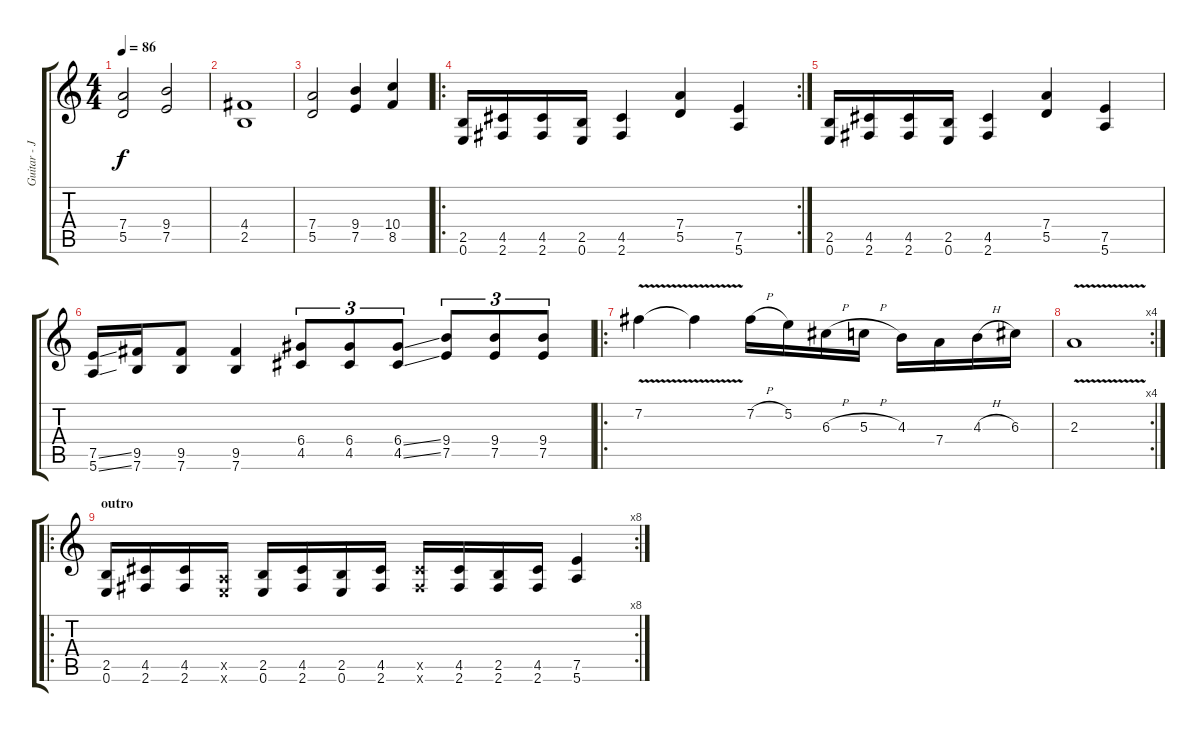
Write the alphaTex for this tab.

\track ("Guitar - James" "Guitar - J") {instrument overdrivenguitar}
\staff {score tabs}
\tuning (E4 B3 G3 D3 A2 E2) {hide}
\ts (4 4)
\tempo 86
\clef g2
\ks c
(7.4 5.5).2{dy f} (9.4 7.5).2 |
(4.4 2.5).1 |
(7.4 5.5).2 (9.4 7.5).4 (10.4 8.5).4 |
\ro
\rc 2
(2.5 0.6).16 (4.5 2.6).16 (4.5 2.6).16 (2.5 0.6).16 (4.5 2.6).4 (7.4 5.5).4 (7.5 5.6).4 |
(2.5 0.6).16 (4.5 2.6).16 (4.5 2.6).16 (2.5 0.6).16 (4.5 2.6).4 (7.4 5.5).4 (7.5 5.6).4 |
(7.5{ss} 5.6{ss}).16 (9.5 7.6).16 (9.5 7.6).8 (9.5 7.6).4 (6.4 4.5).8{tu (3 2)} (6.4 4.5).8{tu (3 2)} (6.4{ss} 4.5{ss}).8{tu (3 2)} (9.4 7.5).8{tu (3 2)} (9.4 7.5).8{tu (3 2)} (9.4 7.5).8{tu (3 2)} |
\ro
7.2{v}.4 7.2{t}.4 7.2{h}.16 5.2.16 6.3{h}.16 5.3{h}.16 4.3.16 7.4.16 4.3{h}.16 6.3.16 |
\rc 4
2.3{v}.1 |
\ro
\rc 8
\section ("" "outro")
(2.5 0.6).16 (4.5 2.6).16 (4.5 2.6).16 (0.5{x} 0.6{x}).16 (2.5 0.6).16 (4.5 2.6).16 (2.5 0.6).16 (4.5 2.6).16 (4.5{x} 2.6{x}).16 (4.5 2.6).16 (2.5 2.6).16 (4.5 2.6).16 (7.5 5.6).4
